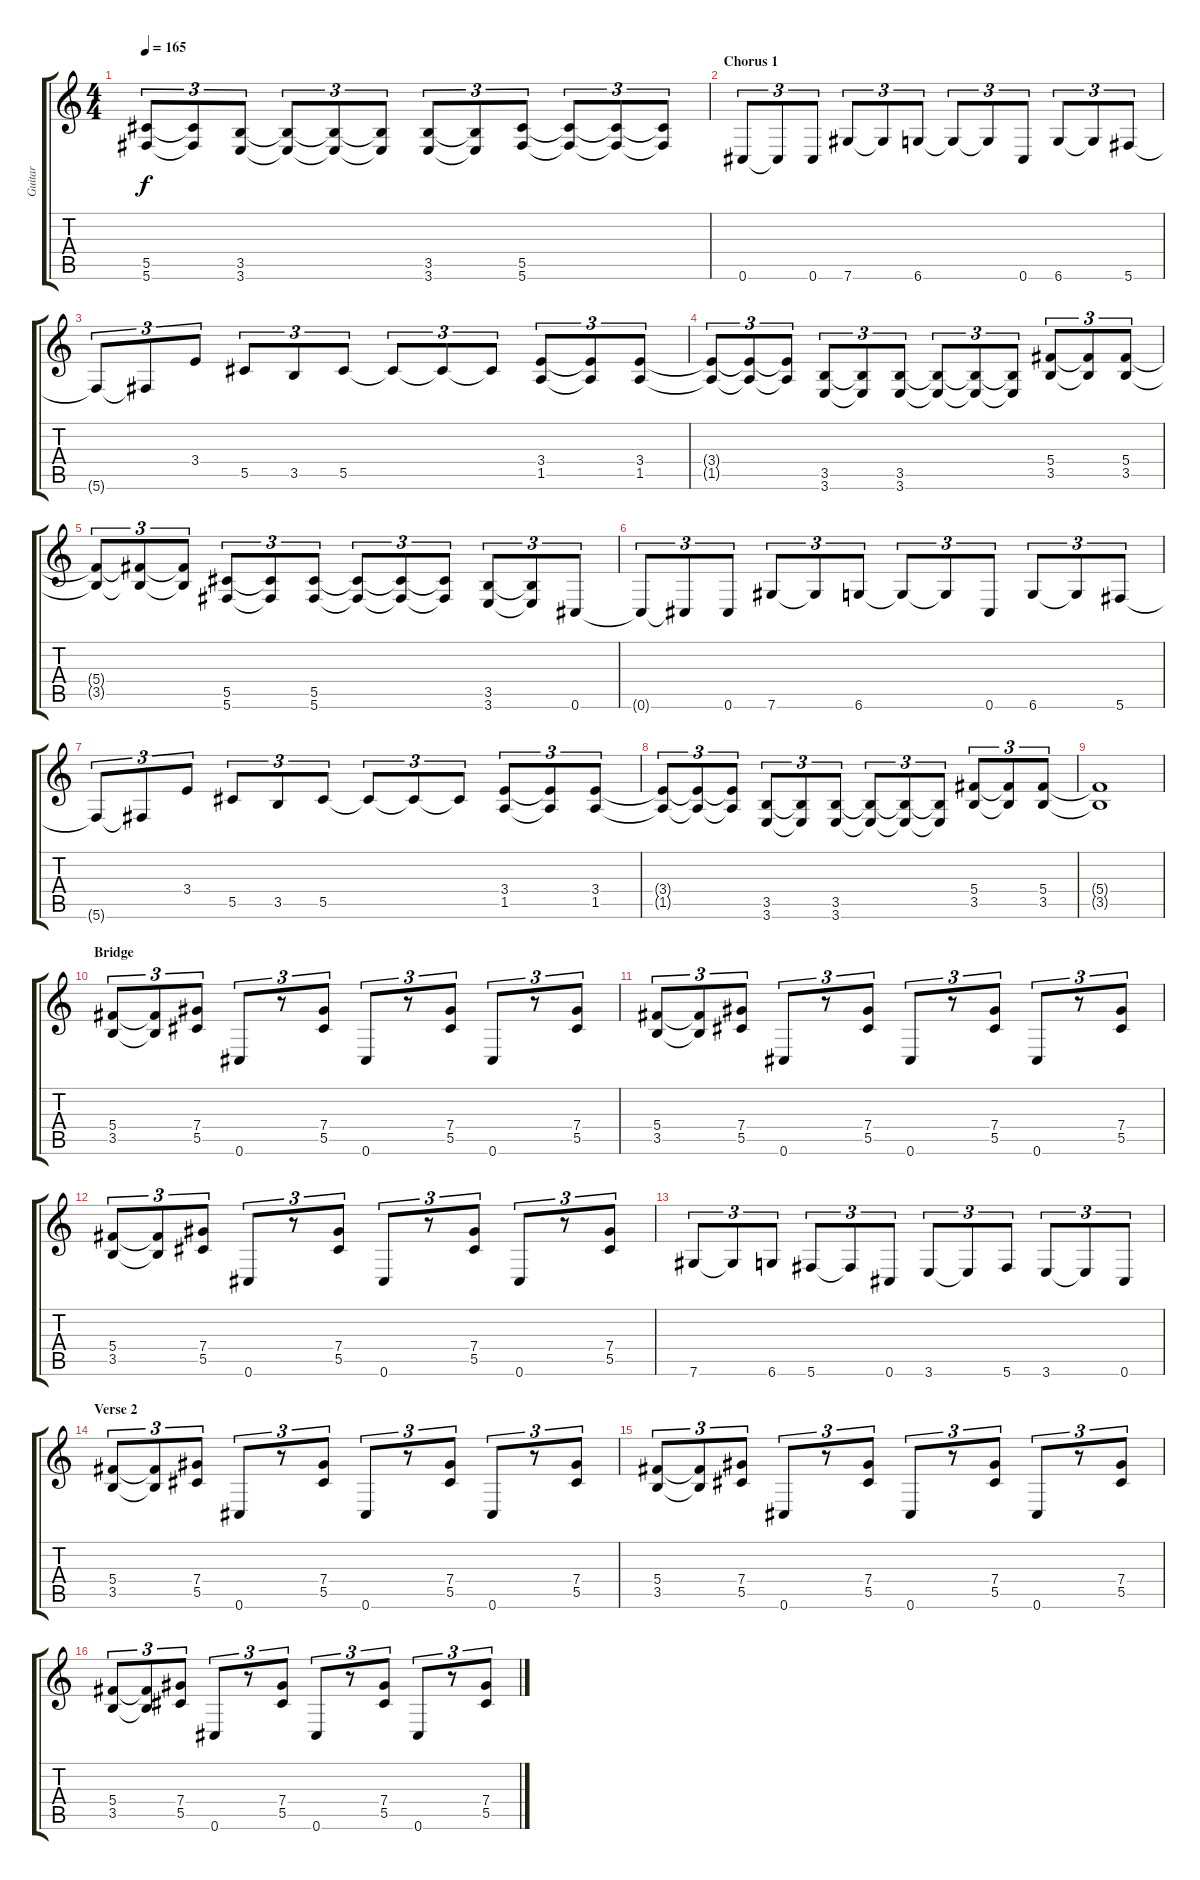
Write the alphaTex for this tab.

\track ("Guitar" "Guitar") {instrument distortionguitar}
\staff {score tabs}
\tuning (Eb4 Bb3 Gb3 Db3 Ab2 Db2) {hide}
\ts (4 4)
\tempo 165
\clef g2
\ks c
(5.5 5.6).8{tu (3 2) dy f} (5.5{t} 5.6{t}).8{tu (3 2)} (3.5 3.6).8{tu (3 2)} (3.5{t} 3.6{t}).8{tu (3 2)} (3.5{t} 3.6{t}).8{tu (3 2)} (3.5{t} 3.6{t}).8{tu (3 2)} (3.5 3.6).8{tu (3 2)} (3.5{t} 3.6{t}).8{tu (3 2)} (5.5 5.6).8{tu (3 2)} (5.5{t} 5.6{t}).8{tu (3 2)} (5.5{t} 5.6{t}).8{tu (3 2)} (5.5{t} 5.6{t}).8{tu (3 2)} |
\section ("" "Chorus 1")
0.6.8{tu (3 2)} 0.6{t}.8{tu (3 2)} 0.6.8{tu (3 2)} 7.6.8{tu (3 2)} 7.6{t}.8{tu (3 2)} 6.6.8{tu (3 2)} 6.6{t}.8{tu (3 2)} 6.6{t}.8{tu (3 2)} 0.6.8{tu (3 2)} 6.6.8{tu (3 2)} 6.6{t}.8{tu (3 2)} 5.6.8{tu (3 2)} |
5.6{t}.8{tu (3 2)} 5.6{t}.8{tu (3 2)} 3.4.8{tu (3 2)} 5.5.8{tu (3 2)} 3.5.8{tu (3 2)} 5.5.8{tu (3 2)} 5.5{t}.8{tu (3 2)} 5.5{t}.8{tu (3 2)} 5.5{t}.8{tu (3 2)} (3.4 1.5).8{tu (3 2)} (3.4{t} 1.5{t}).8{tu (3 2)} (3.4 1.5).8{tu (3 2)} |
(3.4{t} 1.5{t}).8{tu (3 2)} (3.4{t} 1.5{t}).8{tu (3 2)} (3.4{t} 1.5{t}).8{tu (3 2)} (3.5 3.6).8{tu (3 2)} (3.5{t} 3.6{t}).8{tu (3 2)} (3.5 3.6).8{tu (3 2)} (3.5{t} 3.6{t}).8{tu (3 2)} (3.5{t} 3.6{t}).8{tu (3 2)} (3.5{t} 3.6{t}).8{tu (3 2)} (5.4 3.5).8{tu (3 2)} (5.4{t} 3.5{t}).8{tu (3 2)} (5.4 3.5).8{tu (3 2)} |
(5.4{t} 3.5{t}).8{tu (3 2)} (5.4{t} 3.5{t}).8{tu (3 2)} (5.4{t} 3.5{t}).8{tu (3 2)} (5.5 5.6).8{tu (3 2)} (5.5{t} 5.6{t}).8{tu (3 2)} (5.5 5.6).8{tu (3 2)} (5.5{t} 5.6{t}).8{tu (3 2)} (5.5{t} 5.6{t}).8{tu (3 2)} (5.5{t} 5.6{t}).8{tu (3 2)} (3.5 3.6).8{tu (3 2)} (3.5{t} 3.6{t}).8{tu (3 2)} 0.6.8{tu (3 2)} |
0.6{t}.8{tu (3 2)} 0.6{t}.8{tu (3 2)} 0.6.8{tu (3 2)} 7.6.8{tu (3 2)} 7.6{t}.8{tu (3 2)} 6.6.8{tu (3 2)} 6.6{t}.8{tu (3 2)} 6.6{t}.8{tu (3 2)} 0.6.8{tu (3 2)} 6.6.8{tu (3 2)} 6.6{t}.8{tu (3 2)} 5.6.8{tu (3 2)} |
5.6{t}.8{tu (3 2)} 5.6{t}.8{tu (3 2)} 3.4.8{tu (3 2)} 5.5.8{tu (3 2)} 3.5.8{tu (3 2)} 5.5.8{tu (3 2)} 5.5{t}.8{tu (3 2)} 5.5{t}.8{tu (3 2)} 5.5{t}.8{tu (3 2)} (3.4 1.5).8{tu (3 2)} (3.4{t} 1.5{t}).8{tu (3 2)} (3.4 1.5).8{tu (3 2)} |
(3.4{t} 1.5{t}).8{tu (3 2)} (3.4{t} 1.5{t}).8{tu (3 2)} (3.4{t} 1.5{t}).8{tu (3 2)} (3.5 3.6).8{tu (3 2)} (3.5{t} 3.6{t}).8{tu (3 2)} (3.5 3.6).8{tu (3 2)} (3.5{t} 3.6{t}).8{tu (3 2)} (3.5{t} 3.6{t}).8{tu (3 2)} (3.5{t} 3.6{t}).8{tu (3 2)} (5.4 3.5).8{tu (3 2)} (5.4{t} 3.5{t}).8{tu (3 2)} (5.4 3.5).8{tu (3 2)} |
(5.4{t} 3.5{t}).1 |
\section ("" "Bridge")
(5.4 3.5).8{tu (3 2)} (5.4{t} 3.5{t}).8{tu (3 2)} (7.4 5.5).8{tu (3 2)} 0.6.8{tu (3 2)} r.8{tu (3 2)} (7.4 5.5).8{tu (3 2)} 0.6.8{tu (3 2)} r.8{tu (3 2)} (7.4 5.5).8{tu (3 2)} 0.6.8{tu (3 2)} r.8{tu (3 2)} (7.4 5.5).8{tu (3 2)} |
(5.4 3.5).8{tu (3 2)} (5.4{t} 3.5{t}).8{tu (3 2)} (7.4 5.5).8{tu (3 2)} 0.6.8{tu (3 2)} r.8{tu (3 2)} (7.4 5.5).8{tu (3 2)} 0.6.8{tu (3 2)} r.8{tu (3 2)} (7.4 5.5).8{tu (3 2)} 0.6.8{tu (3 2)} r.8{tu (3 2)} (7.4 5.5).8{tu (3 2)} |
(5.4 3.5).8{tu (3 2)} (5.4{t} 3.5{t}).8{tu (3 2)} (7.4 5.5).8{tu (3 2)} 0.6.8{tu (3 2)} r.8{tu (3 2)} (7.4 5.5).8{tu (3 2)} 0.6.8{tu (3 2)} r.8{tu (3 2)} (7.4 5.5).8{tu (3 2)} 0.6.8{tu (3 2)} r.8{tu (3 2)} (7.4 5.5).8{tu (3 2)} |
7.6.8{tu (3 2)} 7.6{t}.8{tu (3 2)} 6.6.8{tu (3 2)} 5.6.8{tu (3 2)} 5.6{t}.8{tu (3 2)} 0.6.8{tu (3 2)} 3.6.8{tu (3 2)} 3.6{t}.8{tu (3 2)} 5.6.8{tu (3 2)} 3.6.8{tu (3 2)} 3.6{t}.8{tu (3 2)} 0.6.8{tu (3 2)} |
\section ("" "Verse 2")
(5.4 3.5).8{tu (3 2)} (5.4{t} 3.5{t}).8{tu (3 2)} (7.4 5.5).8{tu (3 2)} 0.6.8{tu (3 2)} r.8{tu (3 2)} (7.4 5.5).8{tu (3 2)} 0.6.8{tu (3 2)} r.8{tu (3 2)} (7.4 5.5).8{tu (3 2)} 0.6.8{tu (3 2)} r.8{tu (3 2)} (7.4 5.5).8{tu (3 2)} |
(5.4 3.5).8{tu (3 2)} (5.4{t} 3.5{t}).8{tu (3 2)} (7.4 5.5).8{tu (3 2)} 0.6.8{tu (3 2)} r.8{tu (3 2)} (7.4 5.5).8{tu (3 2)} 0.6.8{tu (3 2)} r.8{tu (3 2)} (7.4 5.5).8{tu (3 2)} 0.6.8{tu (3 2)} r.8{tu (3 2)} (7.4 5.5).8{tu (3 2)} |
(5.4 3.5).8{tu (3 2)} (5.4{t} 3.5{t}).8{tu (3 2)} (7.4 5.5).8{tu (3 2)} 0.6.8{tu (3 2)} r.8{tu (3 2)} (7.4 5.5).8{tu (3 2)} 0.6.8{tu (3 2)} r.8{tu (3 2)} (7.4 5.5).8{tu (3 2)} 0.6.8{tu (3 2)} r.8{tu (3 2)} (7.4 5.5).8{tu (3 2)}
